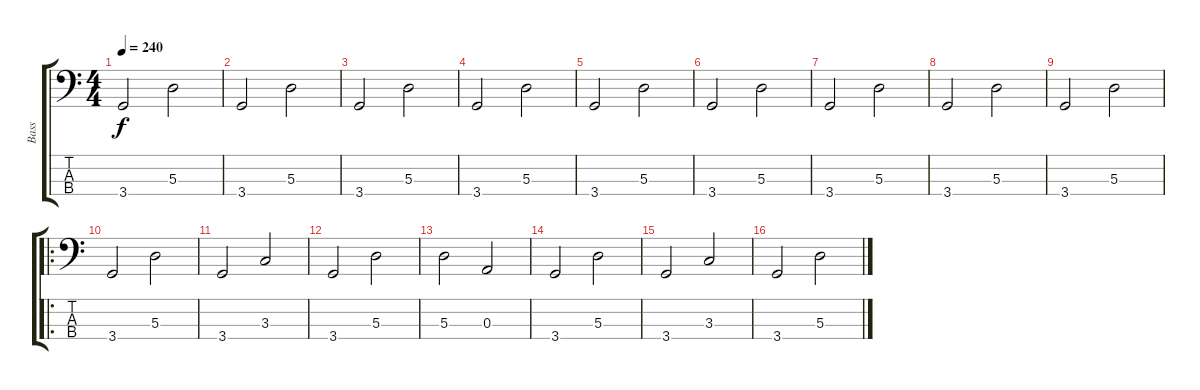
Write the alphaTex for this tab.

\track ("Bass" "Bass") {instrument electricbassfinger}
\staff {score tabs}
\tuning (G2 D2 A1 E1) {hide}
\ts (4 4)
\tempo 240
\clef f4
\ks c
3.4.2{dy f} 5.3.2 |
3.4.2 5.3.2 |
3.4.2 5.3.2 |
3.4.2 5.3.2 |
3.4.2 5.3.2 |
3.4.2 5.3.2 |
3.4.2 5.3.2 |
3.4.2 5.3.2 |
3.4.2 5.3.2 |
\ro
3.4.2 5.3.2 |
3.4.2 3.3.2 |
3.4.2 5.3.2 |
5.3.2 0.3.2 |
3.4.2 5.3.2 |
3.4.2 3.3.2 |
3.4.2 5.3.2
